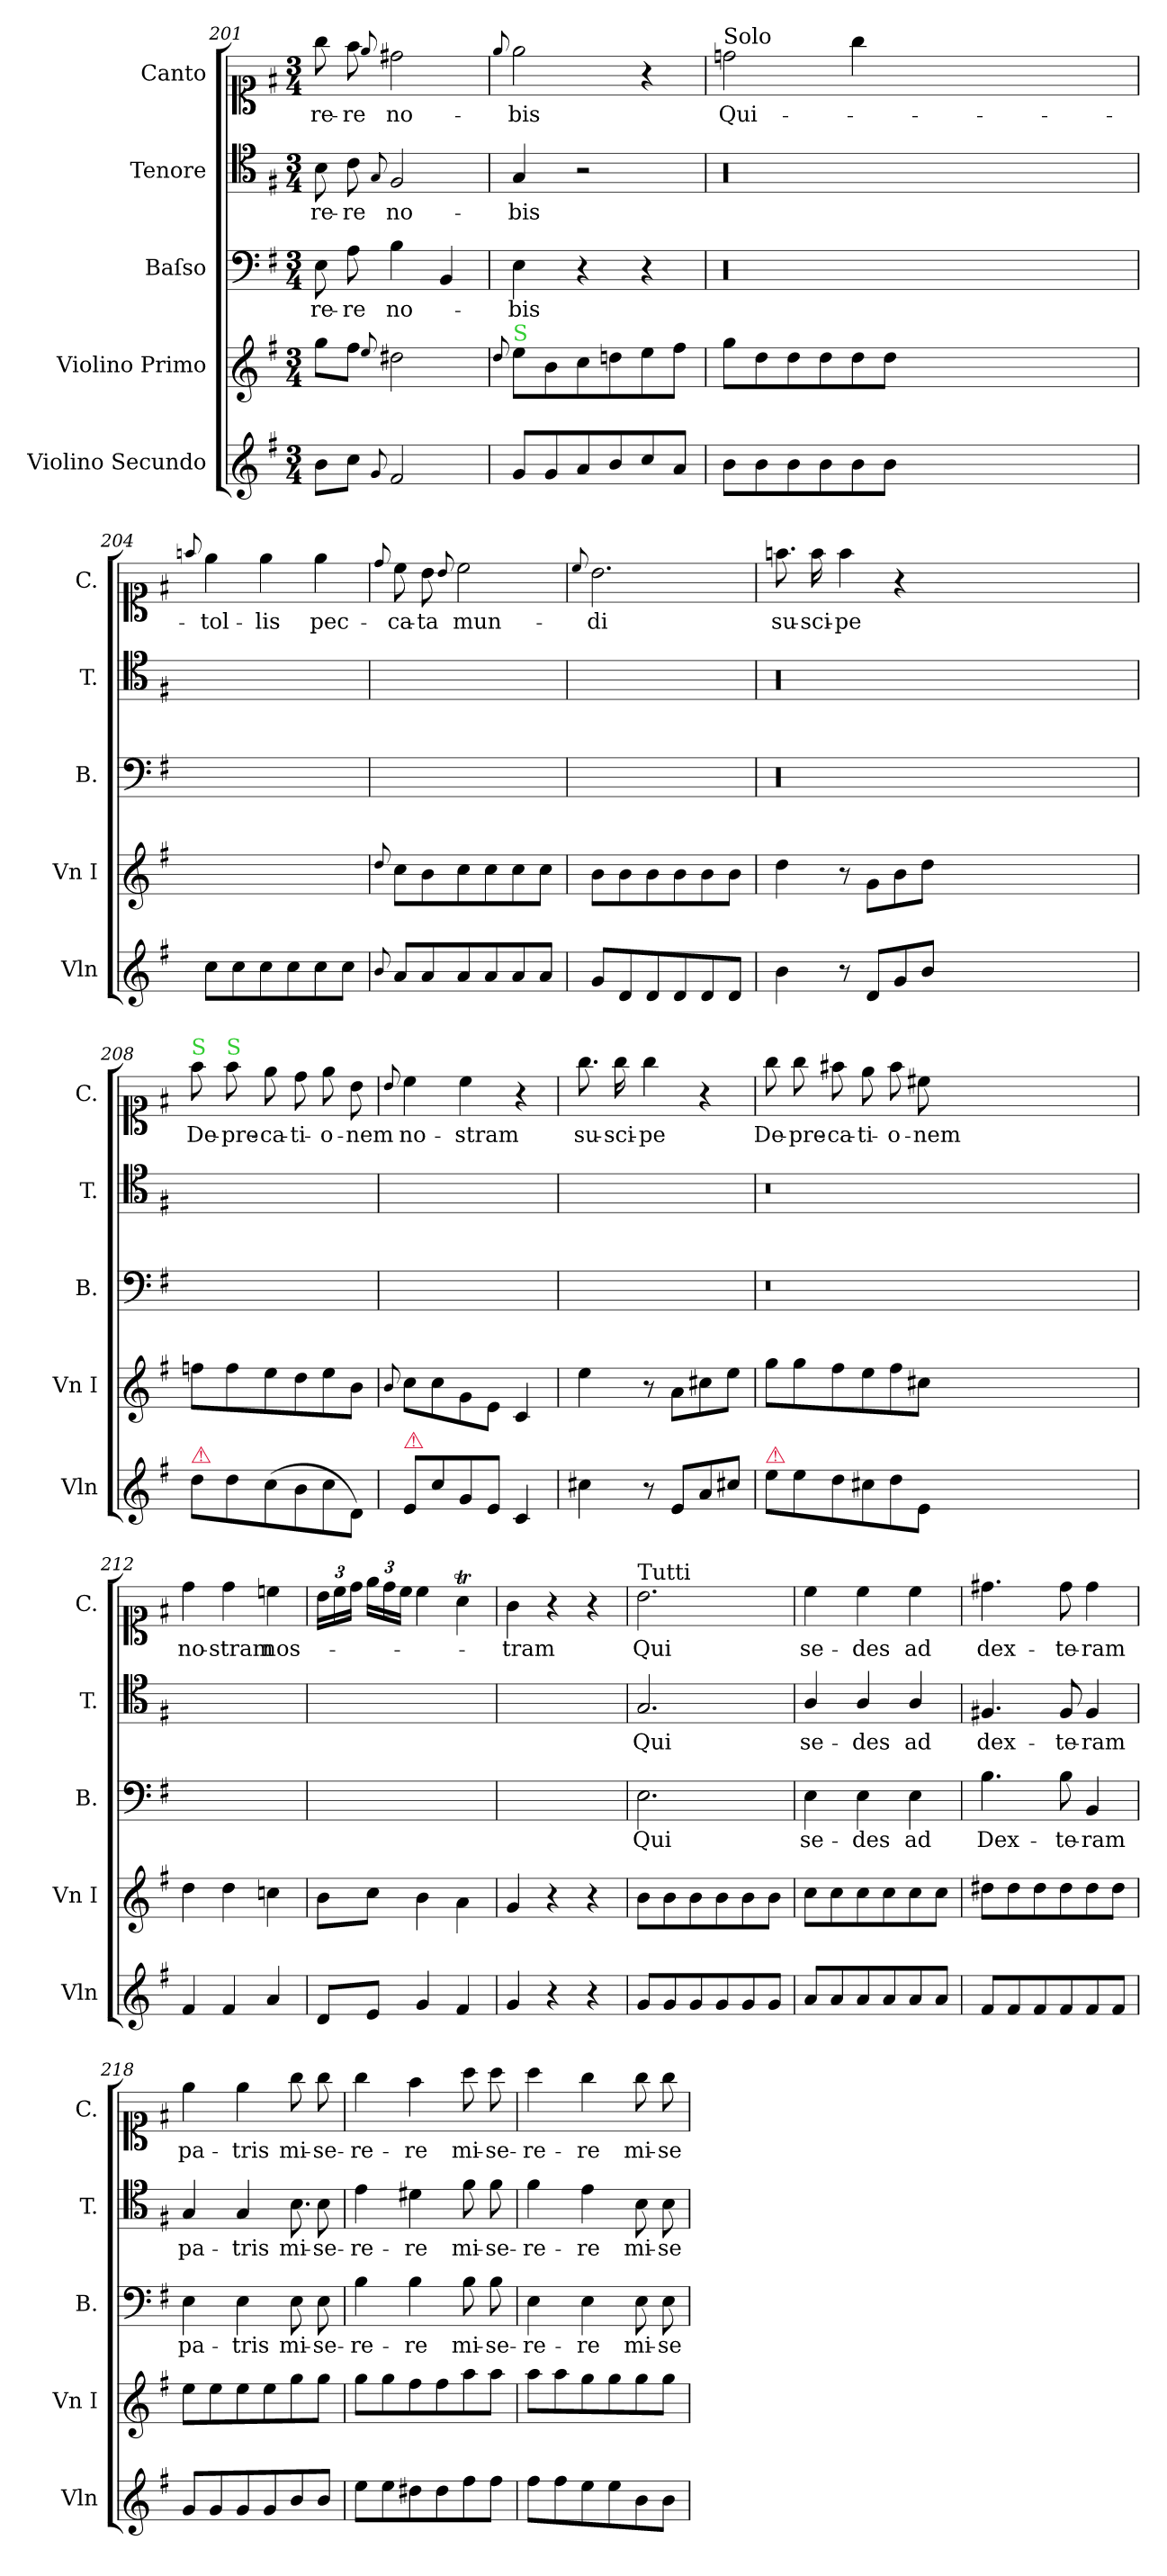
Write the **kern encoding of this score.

**kern	**dynam	**kern	**dynam	**kern	**text	**kern	**text	**kern	**text
*part5	*part5	*part4	*part4	*part3	*part3	*part2	*part2	*part1	*part1
*staff5	*staff5	*staff4	*staff4	*staff3	*staff3	*staff2	*staff2	*staff1	*staff1
*I"Violino Secundo	*	*I"Violino Primo	*	*I"Baſso	*	*I"Tenore	*	*I"Canto	*
*I'Vln	*	*I'Vn I	*	*I'B.	*	*I'T.	*	*I'C.	*
*clefG2	*	*clefG2	*	*clefF4	*	*clefC4	*	*clefC1	*
*k[f#]	*	*k[f#]	*	*k[f#]	*	*k[f#]	*	*k[f#]	*
*M3/4	*	*M3/4	*	*M3/4	*	*M3/4	*	*M3/4	*
=201	=201	=201	=201	=201	=201	=201	=201	=201	=201
8b\L	.	8gg\L	.	8E\	-re-	8B\	-re-	8gg\	-re-
8cc\J	.	8ff#\J	.	8A\	-re	8c\	-re	8ff#\	-re
8qqg/	.	8qqee/	.	.	.	8qqG/	.	8qqee/	.
2f#/	.	2dd#X\	.	4B\	no-	2F#/	no-	2dd#X\	no-
.	.	.	.	4BB/	.	.	.	.	.
=202	=202	=202	=202	=202	=202	=202	=202	=202	=202
.	.	8qqdd/	.	.	.	.	.	8qqee/	.
!	!	!LO:TX:a:color=limegreen:t=S	!	!	!	!	!	!	!
8g/L	.	8ee\L	.	4E\	-bis	4G/	-bis	2ee\	-bis
8g/	.	8b\	.	.	.	.	.	.	.
8a/	.	8cc\	.	4r	.	2r	.	.	.
8b/	.	8ddn\	.	.	.	.	.	.	.
8cc/	.	8ee\	.	4r	.	.	.	4r	.
8a/J	.	8ff#\J	.	.	.	.	.	.	.
=203	=203	=203	=203	=203	=203	=203	=203	=203	=203
!	!	!	!	!	!	!	!	!LO:TX:a:t=Solo	!
!	!	!	!	!LO:N:vis=00	!	!LO:N:vis=00	!	!	!
8b\L	pia	8gg\L	.	0.r	.	0.r	.	2ddn\	Qui-
8b\	.	8dd\	pia	.	.	.	.	.	.
8b\	.	8dd\	.	.	.	.	.	.	.
8b\	.	8dd\	.	.	.	.	.	.	.
8b\	.	8dd\	.	.	.	.	.	4gg\	.
8b\J	.	8dd\J	.	.	.	.	.	.	.
0ryy	.	0ryy	.	.	.	.	.	0ryy	.
4ryy	.	4ryy	.	.	.	.	.	4ryy	.
=204	=204	=204	=204	=204	=204	=204	=204	=204	=204
.	.	.	.	.	.	.	.	8qqffn/	.
8cc\L	.	2.ryy	.	2.ryy	.	2.ryy	.	4ee\	-tol-
8cc\	.	.	.	.	.	.	.	.	.
8cc\	.	.	.	.	.	.	.	4ee\	-lis
8cc\	.	.	.	.	.	.	.	.	.
8cc\	.	.	.	.	.	.	.	4ee\	pec-
8cc\J	.	.	.	.	.	.	.	.	.
=205	=205	=205	=205	=205	=205	=205	=205	=205	=205
8qqb/	.	8qqdd/	.	.	.	.	.	8qqdd/	.
8a/L	.	8cc\L	.	2.ryy	.	2.ryy	.	8cc\	-ca-
8a/	.	8b\	.	.	.	.	.	8b\	-ta
.	.	.	.	.	.	.	.	8qqb/	.
8a/	.	8cc\	.	.	.	.	.	2cc\	mun-
8a/	.	8cc\	.	.	.	.	.	.	.
8a/	.	8cc\	.	.	.	.	.	.	.
8a/J	.	8cc\J	.	.	.	.	.	.	.
=206	=206	=206	=206	=206	=206	=206	=206	=206	=206
.	.	.	.	.	.	.	.	8qqcc/	.
8g/L	.	8b\L	.	2.ryy	.	2.ryy	.	2.b\	-di
8d/	.	8b\	.	.	.	.	.	.	.
8d/	.	8b\	.	.	.	.	.	.	.
8d/	.	8b\	.	.	.	.	.	.	.
8d/	.	8b\	.	.	.	.	.	.	.
8d/J	.	8b\J	.	.	.	.	.	.	.
=207	=207	=207	=207	=207	=207	=207	=207	=207	=207
!	!	!	!	!LO:N:vis=00	!	!LO:N:vis=00	!	!	!
4b\	.	4dd\	.	0.r	.	0.r	.	8.ffn\	su-
.	.	.	.	.	.	.	.	16ff\	-sci-
8r	.	8r	.	.	.	.	.	4ff\	-pe
8d/L	.	8g\L	.	.	.	.	.	.	.
8g/	.	8b\	.	.	.	.	.	4r	.
8b/J	.	8dd\J	.	.	.	.	.	.	.
0ryy	.	0ryy	.	.	.	.	.	0ryy	.
4ryy	.	4ryy	.	.	.	.	.	4ryy	.
=208	=208	=208	=208	=208	=208	=208	=208	=208	=208
!	!	!	!	!	!	!	!	!LO:TX:a:color=limegreen:t=S	!
!LO:TX:a:color=crimson:t=⚠	!	!	!	!	!	!	!	!	!
8dd\L	.	8ffn\L	.	2.ryy	.	2.ryy	.	8ff#\	De-
!	!	!	!	!	!	!	!	!LO:TX:a:color=limegreen:t=S	!
8dd\	.	8ff\	.	.	.	.	.	8ff#\	-pre-
(8cc\	.	8ee\	.	.	.	.	.	8ee\	-ca-
8b\	.	8dd\	.	.	.	.	.	8dd\	-ti-
8cc\	.	8ee\	.	.	.	.	.	8ee\	-o-
8d/J)	.	8b\J	.	.	.	.	.	8b\	-nem
=209	=209	=209	=209	=209	=209	=209	=209	=209	=209
.	.	8qqb/	.	.	.	.	.	8qqb/	.
!LO:TX:a:color=crimson:t=⚠	!	!	!	!	!	!	!	!	!
8e/L	.	8cc\L	.	2.ryy	.	2.ryy	.	4cc\	no-
8cc\	.	8cc\	.	.	.	.	.	.	.
8g/	.	8g\	.	.	.	.	.	4cc\	-stram
8e/J	.	8e\J	.	.	.	.	.	.	.
4c/	.	4c/	.	.	.	.	.	4r	.
=210	=210	=210	=210	=210	=210	=210	=210	=210	=210
4cc#X\	.	4ee\	pia	2.ryy	.	2.ryy	.	8.gg\	su-
.	.	.	.	.	.	.	.	16gg\	-sci-
8r	.	8r	.	.	.	.	.	4gg\	-pe
8e/L	.	8a\L	.	.	.	.	.	.	.
8a/	.	8cc#X\	.	.	.	.	.	4r	.
8cc#X/J	.	8ee\J	.	.	.	.	.	.	.
=211	=211	=211	=211	=211	=211	=211	=211	=211	=211
!LO:TX:a:color=crimson:t=⚠	!	!	!	!	!	!	!	!	!
8ee\L	.	8gg\L	.	0.r	.	0.r	.	8gg\	De-
8ee\	.	8gg\	.	.	.	.	.	8gg\	-pre-
8dd\	.	8ff#\	.	.	.	.	.	8ff#X\	-ca-
8cc#X\	.	8ee\	.	.	.	.	.	8ee\	-ti-
8dd\	.	8ff#\	.	.	.	.	.	8ff#\	-o-
8e/J	.	8cc#X\J	.	.	.	.	.	8cc#X\	-nem
0ryy	.	0ryy	.	.	.	.	.	0ryy	.
4ryy	.	4ryy	.	.	.	.	.	4ryy	.
=212	=212	=212	=212	=212	=212	=212	=212	=212	=212
4f#/	.	4dd\	.	2.ryy	.	2.ryy	.	4dd\	no-
4f#/	.	4dd\	.	.	.	.	.	4dd\	-stram
4a/	.	4ccn\	.	.	.	.	.	4ccn\	nos-
=213	=213	=213	=213	=213	=213	=213	=213	=213	=213
8d/L	.	8b\L	.	2.ryy	.	2.ryy	.	24b\LL	.
.	.	.	.	.	.	.	.	24cc\	.
.	.	.	.	.	.	.	.	24dd\JJ	.
8e/J	.	8cc\J	.	.	.	.	.	24ee\LL	.
.	.	.	.	.	.	.	.	24dd\	.
.	.	.	.	.	.	.	.	24cc\JJ	.
4g/	.	4b\	.	.	.	.	.	4cc\	.
4f#/	.	4a\	.	.	.	.	.	4aT\	.
=214	=214	=214	=214	=214	=214	=214	=214	=214	=214
4g/	.	4g/	.	2.ryy	.	2.ryy	.	4g\	-tram
4r	.	4r	.	.	.	.	.	4r	.
4r	.	4r	.	.	.	.	.	4r	.
=215	=215	=215	=215	=215	=215	=215	=215	=215	=215
!	!	!	!	!	!	!	!	!LO:TX:a:t=Tutti	!
8g/L	.	8b\L	for	2.E\	Qui	2.G/	Qui	2.b\	Qui
8g/	.	8b\	.	.	.	.	.	.	.
8g/	.	8b\	.	.	.	.	.	.	.
8g/	.	8b\	.	.	.	.	.	.	.
8g/	.	8b\	.	.	.	.	.	.	.
8g/J	.	8b\J	.	.	.	.	.	.	.
=216	=216	=216	=216	=216	=216	=216	=216	=216	=216
8a/L	.	8cc\L	.	4E\	se-	4A/	se-	4cc\	se-
8a/	.	8cc\	.	.	.	.	.	.	.
8a/	.	8cc\	.	4E\	-des	4A/	-des	4cc\	-des
8a/	.	8cc\	.	.	.	.	.	.	.
8a/	.	8cc\	.	4E\	ad	4A/	ad	4cc\	ad
8a/J	.	8cc\J	.	.	.	.	.	.	.
=217	=217	=217	=217	=217	=217	=217	=217	=217	=217
8f#/L	.	8dd#X\L	.	4.B\	Dex-	4.F#X/	dex-	4.dd#X\	dex-
8f#/	.	8dd#\	.	.	.	.	.	.	.
8f#/	.	8dd#\	.	.	.	.	.	.	.
8f#/	.	8dd#\	.	8B\	-te-	8F#/	-te-	8dd#\	-te-
8f#/	.	8dd#\	.	4BB/	-ram	4F#/	-ram	4dd#\	-ram
8f#/J	.	8dd#\J	.	.	.	.	.	.	.
=218	=218	=218	=218	=218	=218	=218	=218	=218	=218
8g/L	.	8ee\L	.	4E\	pa-	4G/	pa-	4ee\	pa-
8g/	.	8ee\	.	.	.	.	.	.	.
8g/	.	8ee\	.	4E\	-tris	4G/	-tris	4ee\	-tris
8g/	.	8ee\	.	.	.	.	.	.	.
!	!	!	!	!	!	!LO:N:vis=8.	!	!	!
8b/	.	8gg\	.	8E\	mi-	8B\	mi-	8gg\	mi-
8b/J	.	8gg\J	.	8E\	-se-	8B\	-se-	8gg\	-se-
=219	=219	=219	=219	=219	=219	=219	=219	=219	=219
8ee\L	.	8gg\L	.	4B\	-re-	4e\	-re-	4gg\	-re-
8ee\	.	8gg\	.	.	.	.	.	.	.
8dd#X\	.	8ff#\	.	4B\	-re	4d#X\	-re	4ff#\	-re
8dd#\	.	8ff#\	.	.	.	.	.	.	.
8ff#\	.	8aa\	.	8B\	mi-	8f#\	mi-	8aa\	mi-
8ff#\J	.	8aa\J	.	8B\	-se-	8f#\	-se-	8aa\	-se-
=220	=220	=220	=220	=220	=220	=220	=220	=220	=220
8ff#\L	.	8aa\L	.	4E\	-re-	4f#\	-re-	4aa\	-re-
8ff#\	.	8aa\	.	.	.	.	.	.	.
8ee\	.	8gg\	.	4E\	-re	4e\	-re	4gg\	-re
8ee\	.	8gg\	.	.	.	.	.	.	.
8b\	.	8gg\	.	8E\	mi-	8B\	mi-	8gg\	mi-
8b\J	.	8gg\J	.	8E\	-se-	8B\	-se-	8gg\	-se-
=	=	=	=	=	=	=	=	=	=
*-	*-	*-	*-	*-	*-	*-	*-	*-	*-
